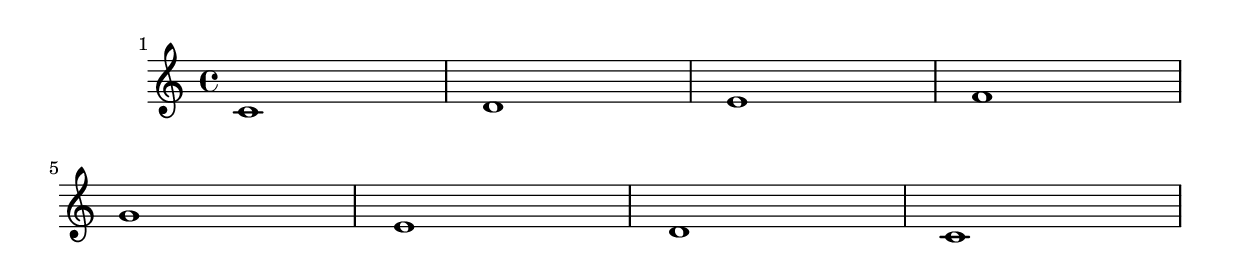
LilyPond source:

%% Do not edit this file; it is automatically
%% generated from LSR http://lsr.dsi.unimi.it
%% This file is in the public domain.
\version "2.13.16"

\header {
  lsrtags = "rhythms"

%% Translation of GIT committish: d2119a9e5e951c6ae850322f41444ac98d1ed492
  texidoces = "

De forma predeterminada se suprime el número del primer compás de una
partitura si es menor o igual a @q{1}.  Al establecer el valor de
@code{barNumberVisibility} a @code{all-bar-numbers-visible}, se puede
imprimir cualquier número de compás para el primer compás y todos los
siguientes.  Observe que, para que esto funcione, se debe insertar una
líinea divisoria vacía antes de la primera nota.

"

  doctitlees = "Imprimir el número de compás en el primer compás"


%% Translation of GIT committish: 0a868be38a775ecb1ef935b079000cebbc64de40
  texidocde = "
Standardmäßig wird die erste Taktzahl einer Paritur nicht gesetzt,
wenn sie weniger oder gleich '1' ist.  Indem man @code{barNumberVisibility}
auf @code{all-bar-numbers-visible} setzt, kann eine beliebige
Taktzahl für den ersten und die folgenden Takte gesetzt werden.
Eine leere Taktlinie muss jedoch vor der ersten Note eingefügt
werden, damit das funktioniert.

"
  doctitlede = "Setzen der Taktnummer für den ersten Takt"


%% Translation of GIT committish: 374d57cf9b68ddf32a95409ce08ba75816900f6b
  texidocfr = "
Par défaut, LilyPond n'affiche pas le premier numéro de mesure s'il est
inférieur à 2. Le fait de définir @code{barNumberVisibility} à
@code{all-bar-numbers-visible} vous permettra d'imprimer n'importe quel
numéro pour la première mesure.  À noter que l'impression d'un numéro
de mesure ne peut intervenir que s'il y a une barre.  Aussi, pour
pouvoir le faire au début d'un morceau, devrez-vous ajouter une barre
vide avant la première note.

"
  doctitlefr = "Afficher le numéro de la première mesure"

  texidoc = "
By default, the first bar number in a score is suppressed if it is less
than or equal to `1'.  By setting @code{barNumberVisibility} to
@code{all-bar-numbers-visible}, any bar number can be printed for the
first measure and all subsequent measures.  Note that an empty bar line
must be inserted before the first note for this to work.

"
  doctitle = "Printing the bar number for the first measure"
} % begin verbatim

\relative c' {
  \set Score.barNumberVisibility = #all-bar-numbers-visible
  \bar ""
  c1 | d | e | f \break
  g1 | e | d | c
}

